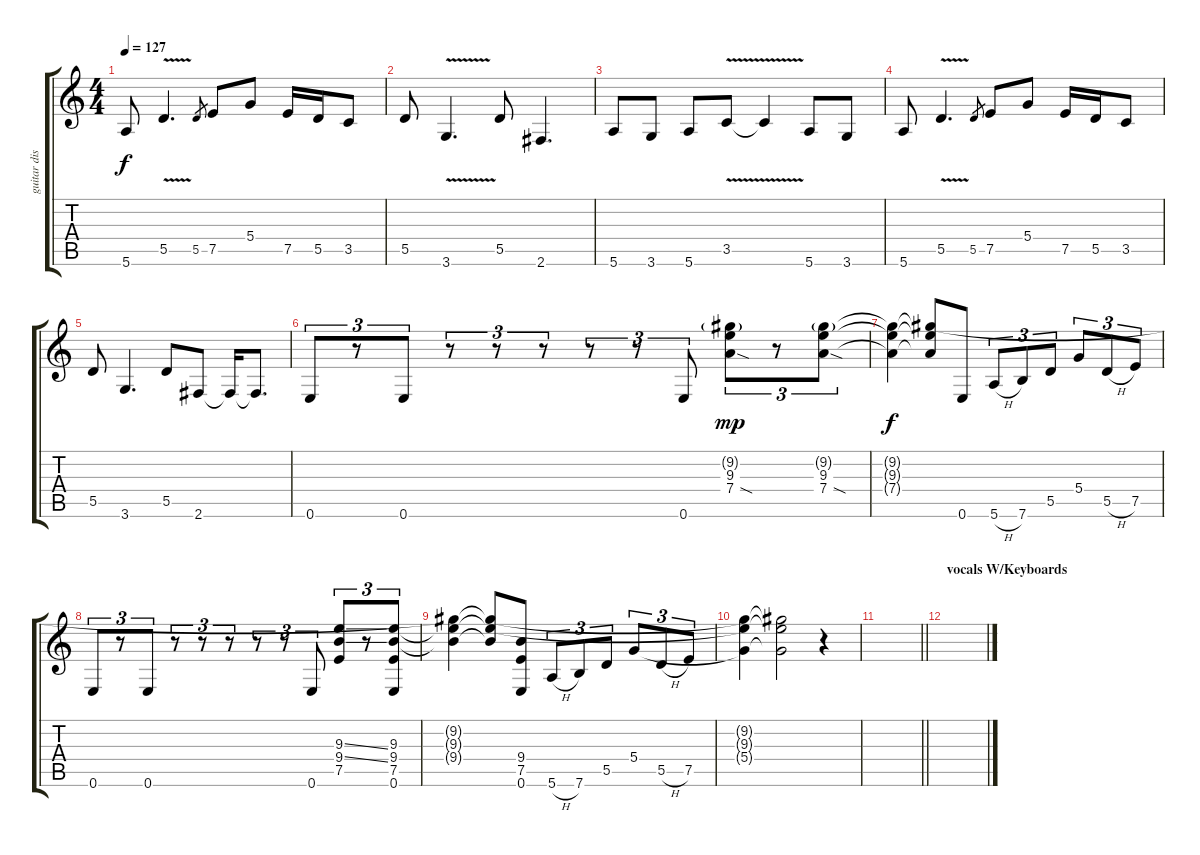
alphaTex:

\track ("guitar dist" "guitar dis") {instrument distortionguitar}
\staff {score tabs}
\tuning (E4 B3 G3 D3 A2 E2) {hide}
\ts (4 4)
\tempo 127
\clef g2
\ks c
5.6.8{dy f} 5.5{v}.4{d} 5.5.8{gr} 7.5.8 5.4.8 7.5.16 5.5.16 3.5.8 |
5.5.8 3.6{v}.4{d} 5.5.8 2.6.4{d} |
5.6.8 3.6.8 5.6.8 3.5{v}.8 3.5{t}.4 5.6.8 3.6.8 |
5.6.8 5.5{v}.4{d} 5.5.8{gr} 7.5.8 5.4.8 7.5.16 5.5.16 3.5.8 |
5.5.8 3.6.4{d} 5.5.8 2.6.8 2.6{t}.16 2.6{t}.8{d} |
0.6.8{tu (3 2) txt " "} r.8{tu (3 2)} 0.6.8{tu (3 2)} r.8{tu (3 2)} r.8{tu (3 2)} r.8{tu (3 2)} r.8{tu (3 2)} r.8{tu (3 2)} 0.6.8{tu (3 2)} (9.2{g} 9.3 7.4{sod}).8{tu (3 2) dy mp} r.8{tu (3 2)} (9.2{g} 9.3 7.4{sod}).8{tu (3 2)} |
(9.2{t} 9.3{t} 7.4{t}).4{dy f} (9.2{t} 9.3{t} 7.4{t}).8 0.6.8 5.6{h}.8{tu (3 2)} 7.6.8{tu (3 2)} 5.5.8{tu (3 2)} 5.4.8{tu (3 2)} 5.5{h}.8{tu (3 2)} 7.5.8{tu (3 2)} |
0.6.8{tu (3 2)} r.8{tu (3 2)} 0.6.8{tu (3 2)} r.8{tu (3 2)} r.8{tu (3 2)} r.8{tu (3 2)} r.8{tu (3 2)} r.8{tu (3 2)} 0.6.8{tu (3 2)} (9.3{ss} 9.4{ss} 7.5).8{tu (3 2)} r.8{tu (3 2)} (9.3 9.4 7.5 0.6).8{tu (3 2)} |
(9.2{t} 9.3{t} 9.4{t}).4 (9.2{t} 9.3{t} 9.4{t}).8 (9.4 7.5 0.6).8 5.6{h}.8{tu (3 2)} 7.6.8{tu (3 2)} 5.5.8{tu (3 2)} 5.4.8{tu (3 2)} 5.5{h}.8{tu (3 2)} 7.5.8{tu (3 2)} |
(9.2{t} 9.3{t} 5.4{t}).4 (9.2{t} 9.3{t} 5.4{t}).2 r.4 |
\barLineRight lightlight
|
\section ("" "vocals W/Keyboards")
